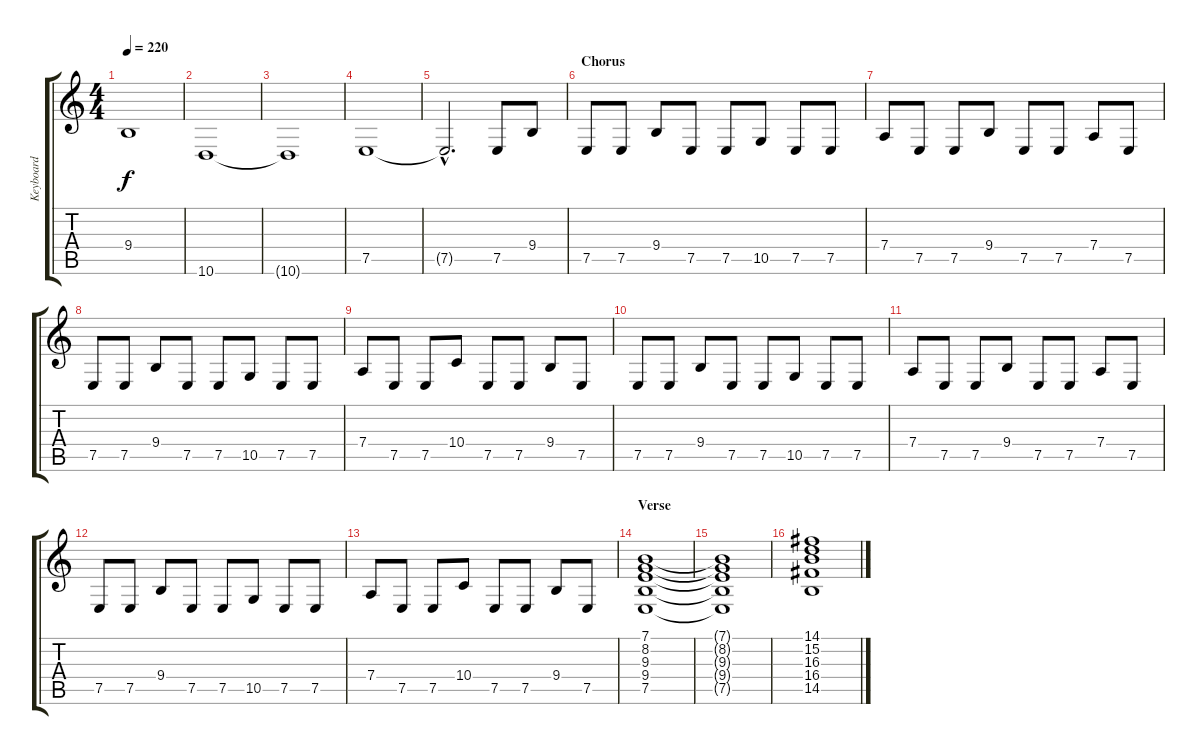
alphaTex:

\track ("Keyboard" "Keyboard") {instrument synthbrass1}
\staff {score tabs}
\tuning (E4 B3 G3 D3 A2 E2) {hide}
\ts (4 4)
\tempo 220
\clef g2
\ks c
9.4{t}.1{dy f} |
10.6.1 |
10.6{t}.1 |
7.5.1 |
7.5{hac t}.2{d} 7.5.8 9.4.8 |
\section ("" "Chorus")
7.5.8 7.5.8 9.4.8 7.5.8 7.5.8 10.5.8 7.5.8 7.5.8 |
7.4.8 7.5.8 7.5.8 9.4.8 7.5.8 7.5.8 7.4.8 7.5.8 |
7.5.8 7.5.8 9.4.8 7.5.8 7.5.8 10.5.8 7.5.8 7.5.8 |
7.4.8 7.5.8 7.5.8 10.4.8 7.5.8 7.5.8 9.4.8 7.5.8 |
7.5.8 7.5.8 9.4.8 7.5.8 7.5.8 10.5.8 7.5.8 7.5.8 |
7.4.8 7.5.8 7.5.8 9.4.8 7.5.8 7.5.8 7.4.8 7.5.8 |
7.5.8 7.5.8 9.4.8 7.5.8 7.5.8 10.5.8 7.5.8 7.5.8 |
7.4.8 7.5.8 7.5.8 10.4.8 7.5.8 7.5.8 9.4.8 7.5.8 |
\section ("" "Verse")
(7.1 8.2 9.3 9.4 7.5).1 |
(7.1{t} 8.2{t} 9.3{t} 9.4{t} 7.5{t}).1 |
(14.1 15.2 16.3 16.4 14.5).1
